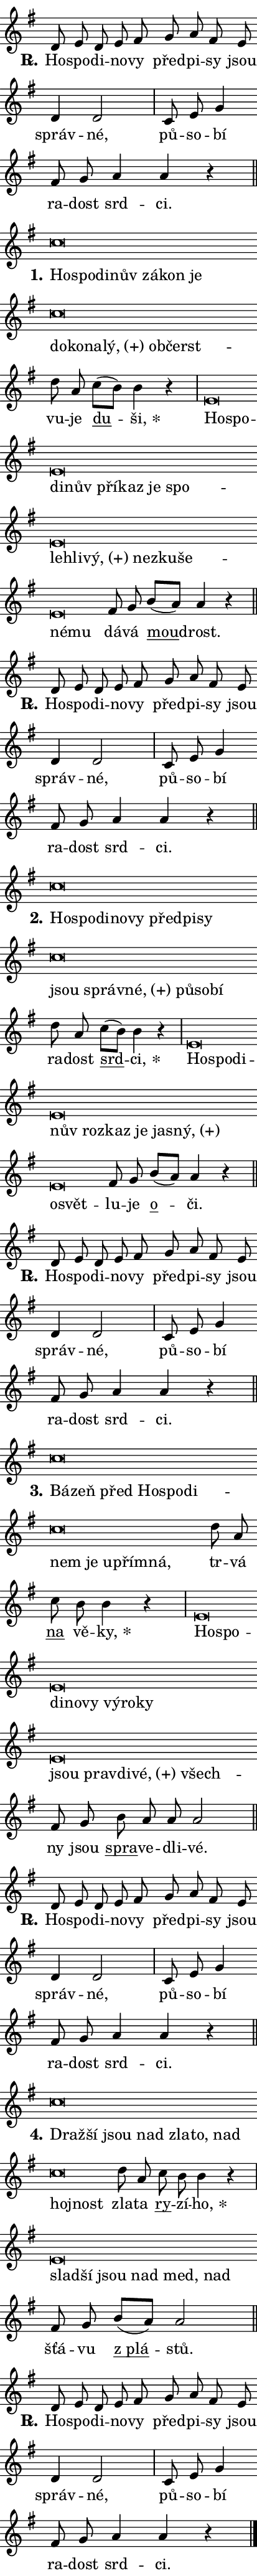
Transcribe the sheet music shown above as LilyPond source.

\version "2.22.1"
\header { tagline = "" }
\paper {
  indent = 0\cm
  top-margin = 0\cm
  right-margin = 0\cm
  bottom-margin = 0\cm
  left-margin = 0\cm
  paper-width = 7\cm
  page-breaking = #ly:one-page-breaking
  system-system-spacing.basic-distance = #11
  score-system-spacing.basic-distance = #11.3
  ragged-last = ##f
}


%% Author: Thomas Morley
%% https://lists.gnu.org/archive/html/lilypond-user/2020-05/msg00002.html
#(define (line-position grob)
"Returns position of @var[grob} in current system:
   @code{'start}, if at first time-step
   @code{'end}, if at last time-step
   @code{'middle} otherwise
"
  (let* ((col (ly:item-get-column grob))
         (ln (ly:grob-object col 'left-neighbor))
         (rn (ly:grob-object col 'right-neighbor))
         (col-to-check-left (if (ly:grob? ln) ln col))
         (col-to-check-right (if (ly:grob? rn) rn col))
         (break-dir-left
           (and
             (ly:grob-property col-to-check-left 'non-musical #f)
             (ly:item-break-dir col-to-check-left)))
         (break-dir-right
           (and
             (ly:grob-property col-to-check-right 'non-musical #f)
             (ly:item-break-dir col-to-check-right))))
        (cond ((eqv? 1 break-dir-left) 'start)
              ((eqv? -1 break-dir-right) 'end)
              (else 'middle))))

#(define (tranparent-at-line-position vctor)
  (lambda (grob)
  "Relying on @code{line-position} select the relevant enry from @var{vctor}.
Used to determine transparency,"
    (case (line-position grob)
      ((end) (not (vector-ref vctor 0)))
      ((middle) (not (vector-ref vctor 1)))
      ((start) (not (vector-ref vctor 2))))))

noteHeadBreakVisibility =
#(define-music-function (break-visibility)(vector?)
"Makes @code{NoteHead}s transparent relying on @var{break-visibility}"
#{
  \override NoteHead.transparent =
    #(tranparent-at-line-position break-visibility)
#})

#(define delete-ledgers-for-transparent-note-heads
  (lambda (grob)
    "Reads whether a @code{NoteHead} is transparent.
If so this @code{NoteHead} is removed from @code{'note-heads} from
@var{grob}, which is supposed to be @code{LedgerLineSpanner}.
As a result ledgers are not printed for this @code{NoteHead}"
    (let* ((nhds-array (ly:grob-object grob 'note-heads))
           (nhds-list
             (if (ly:grob-array? nhds-array)
                 (ly:grob-array->list nhds-array)
                 '()))
           ;; Relies on the transparent-property being done before
           ;; Staff.LedgerLineSpanner.after-line-breaking is executed.
           ;; This is fragile ...
           (to-keep
             (remove
               (lambda (nhd)
                 (ly:grob-property nhd 'transparent #f))
               nhds-list)))
      ;; TODO find a better method to iterate over grob-arrays, similiar
      ;; to filter/remove etc for lists
      ;; For now rebuilt from scratch
      (set! (ly:grob-object grob 'note-heads)  '())
      (for-each
        (lambda (nhd)
          (ly:pointer-group-interface::add-grob grob 'note-heads nhd))
        to-keep))))

hideNotes = {
  \noteHeadBreakVisibility #begin-of-line-visible
}
unHideNotes = {
  \noteHeadBreakVisibility #all-visible
}

% work-around for resetting accidentals
% https://lilypond.org/doc/v2.23/Documentation/notation/displaying-rhythms#unmetered-music
cadenzaMeasure = {
  \cadenzaOff
  \partial 1024 s1024
  \cadenzaOn
}

#(define-markup-command (accent layout props text) (markup?)
  "Underline accented syllable"
  (interpret-markup layout props
    #{\markup \override #'(offset . 4.3) \underline { #text }#}))

responsum = \markup \concat {
  "R" \hspace #-1.05 \path #0.1 #'((moveto 0 0.07) (lineto 0.9 0.8)) \hspace #0.05 "."
}

\layout {
    \context {
        \Staff
        \remove "Time_signature_engraver"
        \override LedgerLineSpanner.after-line-breaking = #delete-ledgers-for-transparent-note-heads
    }
    \context {
        \Voice {
            \override NoteHead.output-attributes = #'((class . "notehead"))
            \override Hairpin.height = #0.55
        }
    }
    \context {
        \Lyrics {
            \override StanzaNumber.output-attributes = #'((class . "stanzanumber"))
            \override LyricSpace.minimum-distance = #0.9
            \override LyricText.font-name = #"TeX Gyre Schola"
            \override LyricText.font-size = 1
            \override StanzaNumber.font-name = #"TeX Gyre Schola Bold"
            \override StanzaNumber.font-size = 1
        }
    }
}

% magnetic-lyrics.ily
%
%   written by
%     Jean Abou Samra <jean@abou-samra.fr>
%     Werner Lemberg <wl@gnu.org>
%
%   adapted by
%     Jiri Hon <jiri.hon@gmail.com>
%
% Version 2022-Apr-15

% https://www.mail-archive.com/lilypond-user@gnu.org/msg149350.html

#(define (Left_hyphen_pointer_engraver context)
   "Collect syllable-hyphen-syllable occurrences in lyrics and store
them in properties.  This engraver only looks to the left.  For
example, if the lyrics input is @code{foo -- bar}, it does the
following.

@itemize @bullet
@item
Set the @code{text} property of the @code{LyricHyphen} grob between
@q{foo} and @q{bar} to @code{foo}.

@item
Set the @code{left-hyphen} property of the @code{LyricText} grob with
text @q{foo} to the @code{LyricHyphen} grob between @q{foo} and
@q{bar}.
@end itemize

Use this auxiliary engraver in combination with the
@code{lyric-@/text::@/apply-@/magnetic-@/offset!} hook."
   (let ((hyphen #f)
         (text #f))
     (make-engraver
      (acknowledgers
       ((lyric-syllable-interface engraver grob source-engraver)
        (set! text grob)))
      (end-acknowledgers
       ((lyric-hyphen-interface engraver grob source-engraver)
        ;(when (not (grob::has-interface grob 'lyric-space-interface))
          (set! hyphen grob)));)
      ((stop-translation-timestep engraver)
       (when (and text hyphen)
         (ly:grob-set-object! text 'left-hyphen hyphen))
       (set! text #f)
       (set! hyphen #f)))))

#(define (lyric-text::apply-magnetic-offset! grob)
   "If the space between two syllables is less than the value in
property @code{LyricText@/.details@/.squash-threshold}, move the right
syllable to the left so that it gets concatenated with the left
syllable.

Use this function as a hook for
@code{LyricText@/.after-@/line-@/breaking} if the
@code{Left_@/hyphen_@/pointer_@/engraver} is active."
   (let ((hyphen (ly:grob-object grob 'left-hyphen #f)))
     (when hyphen
       (let ((left-text (ly:spanner-bound hyphen LEFT)))
         (when (grob::has-interface left-text 'lyric-syllable-interface)
           (let* ((common (ly:grob-common-refpoint grob left-text X))
                  (this-x-ext (ly:grob-extent grob common X))
                  (left-x-ext
                   (begin
                     ;; Trigger magnetism for left-text.
                     (ly:grob-property left-text 'after-line-breaking)
                     (ly:grob-extent left-text common X)))
                  ;; `delta` is the gap width between two syllables.
                  (delta (- (interval-start this-x-ext)
                            (interval-end left-x-ext)))
                  (details (ly:grob-property grob 'details))
                  (threshold (assoc-get 'squash-threshold details 0.2)))
             (when (< delta threshold)
               (let* (;; We have to manipulate the input text so that
                      ;; ligatures crossing syllable boundaries are not
                      ;; disabled.  For languages based on the Latin
                      ;; script this is essentially a beautification.
                      ;; However, for non-Western scripts it can be a
                      ;; necessity.
                      (lt (ly:grob-property left-text 'text))
                      (rt (ly:grob-property grob 'text))
                      (is-space (grob::has-interface hyphen 'lyric-space-interface))
                      (space (if is-space " " ""))
                      (space-markup (grob-interpret-markup grob " "))
                      (space-size (interval-length (ly:stencil-extent space-markup X)))
                      (extra-delta (if is-space space-size 0))
                      ;; Append new syllable.
                      (ltrt-space (if (and (string? lt) (string? rt))
                                (string-append lt space rt)
                                (make-concat-markup (list lt space rt))))
                      ;; Right-align `ltrt` to the right side.
                      (ltrt-space-markup (grob-interpret-markup
                               grob
                               (make-translate-markup
                                (cons (interval-length this-x-ext) 0)
                                (make-right-align-markup ltrt-space)))))
                 (begin
                   ;; Don't print `left-text`.
                   (ly:grob-set-property! left-text 'stencil #f)
                   ;; Set text and stencil (which holds all collected
                   ;; syllables so far) and shift it to the left.
                   (ly:grob-set-property! grob 'text ltrt-space)
                   (ly:grob-set-property! grob 'stencil ltrt-space-markup)
                   (ly:grob-translate-axis! grob (- (- delta extra-delta)) X))))))))))


#(define (lyric-hyphen::displace-bounds-first grob)
   ;; Make very sure this callback isn't triggered too early.
   (let ((left (ly:spanner-bound grob LEFT))
         (right (ly:spanner-bound grob RIGHT)))
     (ly:grob-property left 'after-line-breaking)
     (ly:grob-property right 'after-line-breaking)
     (ly:lyric-hyphen::print grob)))

squashThreshold = #0.4

\layout {
  \context {
    \Lyrics
    \consists #Left_hyphen_pointer_engraver
    \override LyricText.after-line-breaking =
      #lyric-text::apply-magnetic-offset!
    \override LyricHyphen.stencil = #lyric-hyphen::displace-bounds-first
    \override LyricText.details.squash-threshold = \squashThreshold
    \override LyricHyphen.minimum-distance = 0
    \override LyricHyphen.minimum-length = \squashThreshold
  }
}

squash = \override LyricText.details.squash-threshold = 9999
unSquash = \override LyricText.details.squash-threshold = \squashThreshold

left = \override LyricText.self-alignment-X = #LEFT
unLeft = \revert LyricText.self-alignment-X

starOffset = #(lambda (grob) 
                (let ((x_offset (ly:self-alignment-interface::aligned-on-x-parent grob)))
                  (if (= x_offset 0) 0 (+ x_offset 1.2))))

star = #(define-music-function (syllable)(string?)
"Append star separator at the end of a syllable"
#{
  \once \override LyricText.X-offset = #starOffset
  \lyricmode { \markup {
    #syllable
    \override #'((font-name . "TeX Gyre Schola Bold")) \hspace #0.2 \lower #0.65 \larger "*"
  } }
#})

starAccent = #(define-music-function (syllable)(string?)
"Append star separator at the end of a syllable and make accent"
#{
  \once \override LyricText.X-offset = #starOffset
  \lyricmode { \markup {
    \accent #syllable
    \override #'((font-name . "TeX Gyre Schola Bold")) \hspace #0.2 \lower #0.65 \larger "*"
  } }
#})

breath = #(define-music-function (syllable)(string?)
"Append breathing indicator at the end of a syllable"
#{
  \lyricmode { \markup { #syllable "+" } }
#})

optionalBreath = #(define-music-function (syllable)(string?)
"Append optional breathing indicator at the end of a syllable"
#{
  \lyricmode { \markup { #syllable "(+)" } }
#})


\score {
    <<
        \new Voice = "melody" { \cadenzaOn \key g \major \relative { d'8 e d e fis \bar "" g a fis e \bar "" d4 d2 \cadenzaMeasure \bar "|" c8 e g4 \bar "" fis8 g a4 a r \cadenzaMeasure \bar "||" \break } }
        \new Lyrics \lyricsto "melody" { \lyricmode { \set stanza = \responsum
Ho -- spo -- di -- no -- vy před -- pi -- sy jsou správ -- né, pů -- so -- bí ra -- dost srd -- ci. } }
    >>
    \layout {}
}

\score {
    <<
        \new Voice = "melody" { \cadenzaOn \key g \major \relative { c''\breve*1/16 \hideNotes \breve*1/16 \bar "" \breve*1/16 \bar "" \breve*1/16 \bar "" \breve*1/16 \bar "" \breve*1/16 \bar "" \breve*1/16 \bar "" \breve*1/16 \bar "" \breve*1/16 \bar "" \breve*1/16 \bar "" \breve*1/16 \bar "" \breve*1/16 \breve*1/16 \bar "" \unHideNotes d8 a \bar "" c[( b)] b4 r \cadenzaMeasure \bar "|" e,\breve*1/16 \hideNotes \breve*1/16 \bar "" \breve*1/16 \bar "" \breve*1/16 \bar "" \breve*1/16 \bar "" \breve*1/16 \bar "" \breve*1/16 \bar "" \breve*1/16 \bar "" \breve*1/16 \bar "" \breve*1/16 \bar "" \breve*1/16 \bar "" \breve*1/16 \bar "" \breve*1/16 \bar "" \breve*1/16 \bar "" \breve*1/16 \breve*1/16 \bar "" \unHideNotes fis8 g \bar "" b[( a)] a4 r \cadenzaMeasure \bar "||" \break } }
        \new Lyrics \lyricsto "melody" { \lyricmode { \set stanza = "1."
\left Ho -- \squash spo -- di -- nův zá -- kon je do -- ko -- na -- \optionalBreath lý, ob -- čerst -- \unLeft \unSquash vu -- je \markup \accent du -- \star ši, \left Ho -- \squash spo -- di -- nův pří -- kaz je spo -- leh -- li -- \optionalBreath vý, ne -- zku -- še -- né -- mu \unLeft \unSquash dá -- vá \markup \accent mou -- drost. } }
    >>
    \layout {}
}

\score {
    <<
        \new Voice = "melody" { \cadenzaOn \key g \major \relative { d'8 e d e fis \bar "" g a fis e \bar "" d4 d2 \cadenzaMeasure \bar "|" c8 e g4 \bar "" fis8 g a4 a r \cadenzaMeasure \bar "||" \break } }
        \new Lyrics \lyricsto "melody" { \lyricmode { \set stanza = \responsum
Ho -- spo -- di -- no -- vy před -- pi -- sy jsou správ -- né, pů -- so -- bí ra -- dost srd -- ci. } }
    >>
    \layout {}
}

\score {
    <<
        \new Voice = "melody" { \cadenzaOn \key g \major \relative { c''\breve*1/16 \hideNotes \breve*1/16 \bar "" \breve*1/16 \bar "" \breve*1/16 \bar "" \breve*1/16 \bar "" \breve*1/16 \bar "" \breve*1/16 \bar "" \breve*1/16 \bar "" \breve*1/16 \bar "" \breve*1/16 \bar "" \breve*1/16 \bar "" \breve*1/16 \bar "" \breve*1/16 \breve*1/16 \bar "" \unHideNotes d8 a \bar "" c[( b)] b4 r \cadenzaMeasure \bar "|" e,\breve*1/16 \hideNotes \breve*1/16 \bar "" \breve*1/16 \bar "" \breve*1/16 \bar "" \breve*1/16 \bar "" \breve*1/16 \bar "" \breve*1/16 \bar "" \breve*1/16 \bar "" \breve*1/16 \bar "" \breve*1/16 \breve*1/16 \bar "" \unHideNotes fis8 g \bar "" b[( a)] a4 r \cadenzaMeasure \bar "||" \break } }
        \new Lyrics \lyricsto "melody" { \lyricmode { \set stanza = "2."
\left Ho -- \squash spo -- di -- no -- vy před -- pi -- sy jsou správ -- \optionalBreath né, pů -- so -- bí \unLeft \unSquash ra -- dost \markup \accent srd -- \star ci, \left Ho -- \squash spo -- di -- nův roz -- kaz je ja -- \optionalBreath sný, o -- svět -- \unLeft \unSquash lu -- je \markup \accent o -- či. } }
    >>
    \layout {}
}

\score {
    <<
        \new Voice = "melody" { \cadenzaOn \key g \major \relative { d'8 e d e fis \bar "" g a fis e \bar "" d4 d2 \cadenzaMeasure \bar "|" c8 e g4 \bar "" fis8 g a4 a r \cadenzaMeasure \bar "||" \break } }
        \new Lyrics \lyricsto "melody" { \lyricmode { \set stanza = \responsum
Ho -- spo -- di -- no -- vy před -- pi -- sy jsou správ -- né, pů -- so -- bí ra -- dost srd -- ci. } }
    >>
    \layout {}
}

\score {
    <<
        \new Voice = "melody" { \cadenzaOn \key g \major \relative { c''\breve*1/16 \hideNotes \breve*1/16 \bar "" \breve*1/16 \bar "" \breve*1/16 \bar "" \breve*1/16 \bar "" \breve*1/16 \bar "" \breve*1/16 \bar "" \breve*1/16 \bar "" \breve*1/16 \bar "" \breve*1/16 \breve*1/16 \bar "" \unHideNotes d8 a \bar "" c b b4 r \cadenzaMeasure \bar "|" e,\breve*1/16 \hideNotes \breve*1/16 \bar "" \breve*1/16 \bar "" \breve*1/16 \bar "" \breve*1/16 \bar "" \breve*1/16 \bar "" \breve*1/16 \bar "" \breve*1/16 \bar "" \breve*1/16 \bar "" \breve*1/16 \bar "" \breve*1/16 \bar "" \breve*1/16 \breve*1/16 \bar "" \unHideNotes fis8 g \bar "" b a a a2 \cadenzaMeasure \bar "||" \break } }
        \new Lyrics \lyricsto "melody" { \lyricmode { \set stanza = "3."
\left Bá -- \squash zeň před Ho -- spo -- di -- nem je u -- přím -- ná, \unLeft \unSquash tr -- vá \markup \accent na vě -- \star ky, \left Ho -- \squash spo -- di -- no -- vy vý -- ro -- ky jsou prav -- di -- \optionalBreath vé, všech -- \unLeft \unSquash ny jsou \markup \accent spra -- ve -- dli -- vé. } }
    >>
    \layout {}
}

\score {
    <<
        \new Voice = "melody" { \cadenzaOn \key g \major \relative { d'8 e d e fis \bar "" g a fis e \bar "" d4 d2 \cadenzaMeasure \bar "|" c8 e g4 \bar "" fis8 g a4 a r \cadenzaMeasure \bar "||" \break } }
        \new Lyrics \lyricsto "melody" { \lyricmode { \set stanza = \responsum
Ho -- spo -- di -- no -- vy před -- pi -- sy jsou správ -- né, pů -- so -- bí ra -- dost srd -- ci. } }
    >>
    \layout {}
}

\score {
    <<
        \new Voice = "melody" { \cadenzaOn \key g \major \relative { c''\breve*1/16 \hideNotes \breve*1/16 \bar "" \breve*1/16 \bar "" \breve*1/16 \bar "" \breve*1/16 \bar "" \breve*1/16 \bar "" \breve*1/16 \bar "" \breve*1/16 \breve*1/16 \bar "" \unHideNotes d8 a \bar "" c b b4 r \cadenzaMeasure \bar "|" e,\breve*1/16 \hideNotes \breve*1/16 \bar "" \breve*1/16 \bar "" \breve*1/16 \bar "" \breve*1/16 \breve*1/16 \bar "" \unHideNotes fis8 g \bar "" b[( a)] a2 \cadenzaMeasure \bar "||" \break } }
        \new Lyrics \lyricsto "melody" { \lyricmode { \set stanza = "4."
\left Draž -- \squash ší jsou nad zla -- to, nad hoj -- nost \unLeft \unSquash zla -- ta \markup \accent ry -- zí -- \star ho, \left slad -- \squash ší jsou nad med, nad \unLeft \unSquash šťá -- vu \markup \accent "z plá" -- stů. } }
    >>
    \layout {}
}

\score {
    <<
        \new Voice = "melody" { \cadenzaOn \key g \major \relative { d'8 e d e fis \bar "" g a fis e \bar "" d4 d2 \cadenzaMeasure \bar "|" c8 e g4 \bar "" fis8 g a4 a r \cadenzaMeasure \bar "||" \break } \bar "|." }
        \new Lyrics \lyricsto "melody" { \lyricmode { \set stanza = \responsum
Ho -- spo -- di -- no -- vy před -- pi -- sy jsou správ -- né, pů -- so -- bí ra -- dost srd -- ci. } }
    >>
    \layout {}
}
